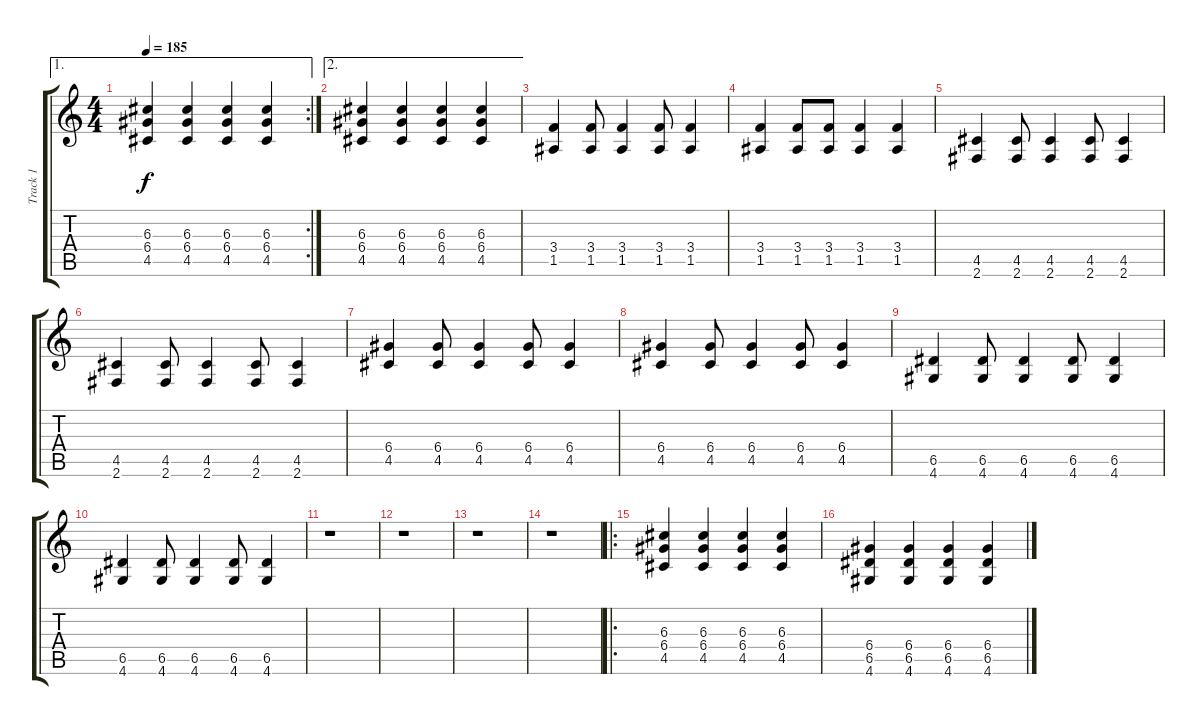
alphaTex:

\track ("Track 1" "Track 1") {instrument overdrivenguitar}
\staff {score tabs}
\tuning (E4 B3 G3 D3 A2 E2) {hide}
\ae 1
\rc 2
\ts (4 4)
\tempo 185
\clef g2
\ks c
(6.3 6.4 4.5).4{dy f} (6.3 6.4 4.5).4 (6.3 6.4 4.5).4 (6.3 6.4 4.5).4 |
\ae 2
(6.3 6.4 4.5).4 (6.3 6.4 4.5).4 (6.3 6.4 4.5).4 (6.3 6.4 4.5).4 |
(3.4 1.5).4 (3.4 1.5).8 (3.4 1.5).4 (3.4 1.5).8 (3.4 1.5).4 |
(3.4 1.5).4 (3.4 1.5).8 (3.4 1.5).8 (3.4 1.5).4 (3.4 1.5).4 |
(4.5 2.6).4 (4.5 2.6).8 (4.5 2.6).4 (4.5 2.6).8 (4.5 2.6).4 |
(4.5 2.6).4 (4.5 2.6).8 (4.5 2.6).4 (4.5 2.6).8 (4.5 2.6).4 |
(6.4 4.5).4 (6.4 4.5).8 (6.4 4.5).4 (6.4 4.5).8 (6.4 4.5).4 |
(6.4 4.5).4 (6.4 4.5).8 (6.4 4.5).4 (6.4 4.5).8 (6.4 4.5).4 |
(6.5 4.6).4 (6.5 4.6).8 (6.5 4.6).4 (6.5 4.6).8 (6.5 4.6).4 |
(6.5 4.6).4 (6.5 4.6).8 (6.5 4.6).4 (6.5 4.6).8 (6.5 4.6).4 |
r.1 |
r.1 |
r.1 |
r.1 |
\ro
(6.3 6.4 4.5).4 (6.3 6.4 4.5).4 (6.3 6.4 4.5).4 (6.3 6.4 4.5).4 |
(6.4 6.5 4.6).4 (6.4 6.5 4.6).4 (6.4 6.5 4.6).4 (6.4 6.5 4.6).4
